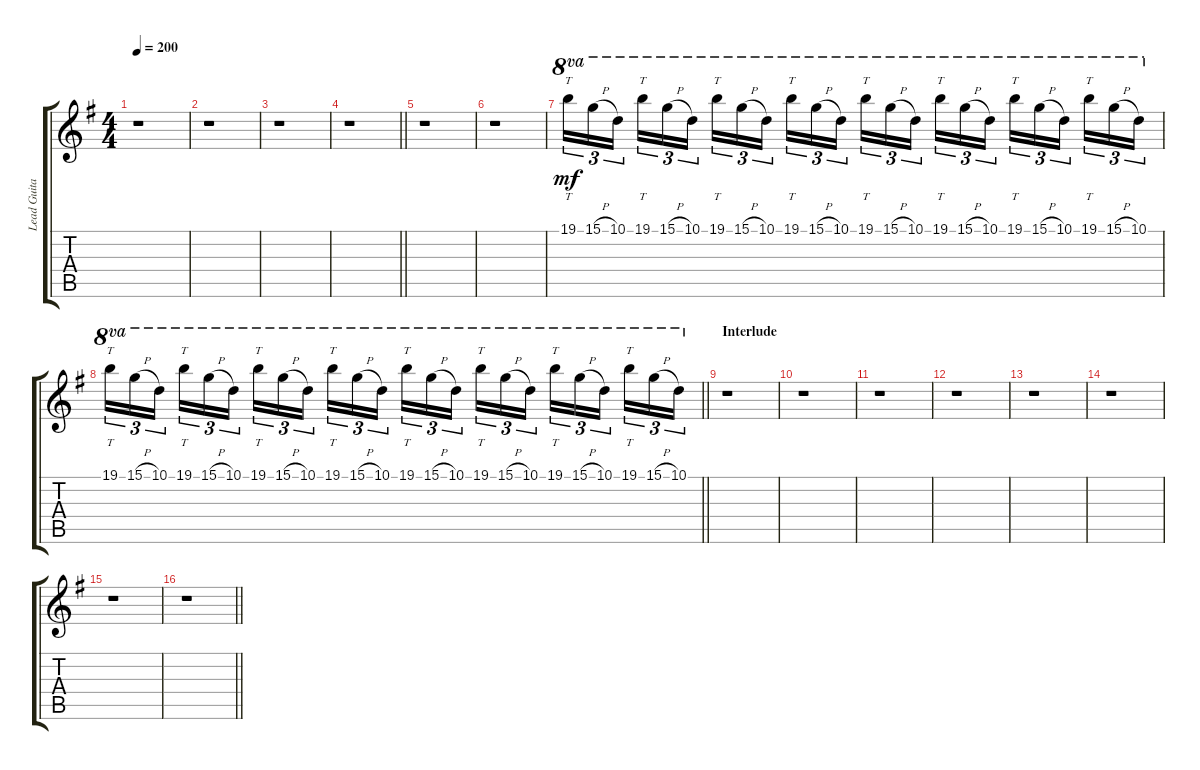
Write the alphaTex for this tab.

\track ("Lead Guitar A" "Lead Guita") {instrument overdrivenguitar}
\staff {score tabs}
\tuning (E4 B3 G3 D3 A2 E2) {hide}
\ts (4 4)
\tempo 200
\clef g2
\ks g
r.1{dy mp} |
r.1 |
r.1 |
\barLineRight lightlight
r.1 |
\section ("" "")
r.1 |
r.1 |
19.1.16{tt tu (3 2) ot 8va dy mf} 15.1{h}.16{tu (3 2) ot 8va} 10.1.16{tu (3 2) ot 8va beam splitsecondary} 19.1.16{tt tu (3 2) ot 8va} 15.1{h}.16{tu (3 2) ot 8va} 10.1.16{tu (3 2) ot 8va} 19.1.16{tt tu (3 2) ot 8va} 15.1{h}.16{tu (3 2) ot 8va} 10.1.16{tu (3 2) ot 8va beam splitsecondary} 19.1.16{tt tu (3 2) ot 8va} 15.1{h}.16{tu (3 2) ot 8va} 10.1.16{tu (3 2) ot 8va} 19.1.16{tt tu (3 2) ot 8va} 15.1{h}.16{tu (3 2) ot 8va} 10.1.16{tu (3 2) ot 8va beam splitsecondary} 19.1.16{tt tu (3 2) ot 8va} 15.1{h}.16{tu (3 2) ot 8va} 10.1.16{tu (3 2) ot 8va} 19.1.16{tt tu (3 2) ot 8va} 15.1{h}.16{tu (3 2) ot 8va} 10.1.16{tu (3 2) ot 8va beam splitsecondary} 19.1.16{tt tu (3 2) ot 8va} 15.1{h}.16{tu (3 2) ot 8va} 10.1.16{tu (3 2) ot 8va} |
\barLineRight lightlight
19.1.16{tt tu (3 2) ot 8va} 15.1{h}.16{tu (3 2) ot 8va} 10.1.16{tu (3 2) ot 8va beam splitsecondary} 19.1.16{tt tu (3 2) ot 8va} 15.1{h}.16{tu (3 2) ot 8va} 10.1.16{tu (3 2) ot 8va} 19.1.16{tt tu (3 2) ot 8va} 15.1{h}.16{tu (3 2) ot 8va} 10.1.16{tu (3 2) ot 8va beam splitsecondary} 19.1.16{tt tu (3 2) ot 8va} 15.1{h}.16{tu (3 2) ot 8va} 10.1.16{tu (3 2) ot 8va} 19.1.16{tt tu (3 2) ot 8va} 15.1{h}.16{tu (3 2) ot 8va} 10.1.16{tu (3 2) ot 8va beam splitsecondary} 19.1.16{tt tu (3 2) ot 8va} 15.1{h}.16{tu (3 2) ot 8va} 10.1.16{tu (3 2) ot 8va} 19.1.16{tt tu (3 2) ot 8va} 15.1{h}.16{tu (3 2) ot 8va} 10.1.16{tu (3 2) ot 8va beam splitsecondary} 19.1.16{tt tu (3 2) ot 8va} 15.1{h}.16{tu (3 2) ot 8va} 10.1.16{tu (3 2) ot 8va} |
\section ("" "Interlude")
r.1 |
r.1 |
r.1 |
r.1 |
r.1 |
r.1 |
r.1 |
\barLineRight lightlight
r.1
